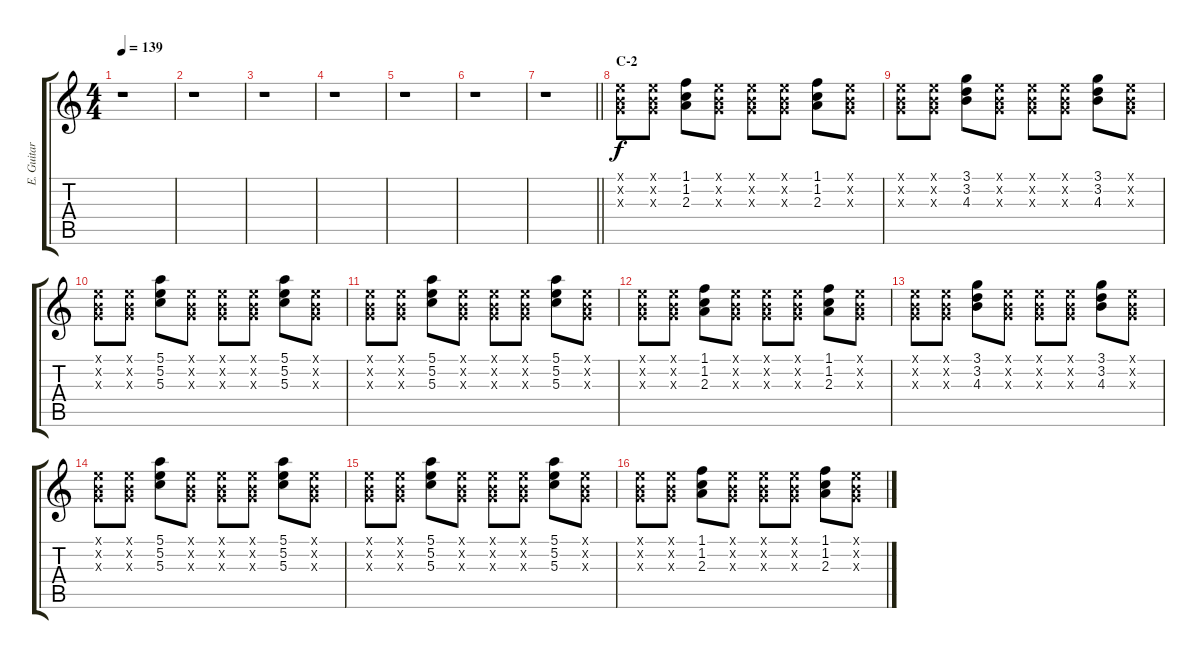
\track ("E. Guitar I" "E. Guitar ") {instrument electricguitarclean}
\staff {score tabs}
\tuning (E4 B3 G3 D3 A2 E2) {hide}
\ts (4 4)
\tempo 139
\clef g2
\ks aminor
r.1{dy f} |
r.1 |
r.1 |
r.1 |
r.1 |
r.1 |
\barLineRight lightlight
r.1 |
\section ("" "C-2")
(0.1{x} 0.2{x} 0.3{x}).8 (0.1{x} 0.2{x} 0.3{x}).8 (1.1 1.2 2.3).8 (0.1{x} 0.2{x} 0.3{x}).8 (0.1{x} 0.2{x} 0.3{x}).8 (0.1{x} 0.2{x} 0.3{x}).8 (1.1 1.2 2.3).8 (0.1{x} 0.2{x} 0.3{x}).8 |
(0.1{x} 0.2{x} 0.3{x}).8 (0.1{x} 0.2{x} 0.3{x}).8 (3.1 3.2 4.3).8 (0.1{x} 0.2{x} 0.3{x}).8 (0.1{x} 0.2{x} 0.3{x}).8 (0.1{x} 0.2{x} 0.3{x}).8 (3.1 3.2 4.3).8 (0.1{x} 0.2{x} 0.3{x}).8 |
(0.1{x} 0.2{x} 0.3{x}).8 (0.1{x} 0.2{x} 0.3{x}).8 (5.1 5.2 5.3).8 (0.1{x} 0.2{x} 0.3{x}).8 (0.1{x} 0.2{x} 0.3{x}).8 (0.1{x} 0.2{x} 0.3{x}).8 (5.1 5.2 5.3).8 (0.1{x} 0.2{x} 0.3{x}).8 |
(0.1{x} 0.2{x} 0.3{x}).8 (0.1{x} 0.2{x} 0.3{x}).8 (5.1 5.2 5.3).8 (0.1{x} 0.2{x} 0.3{x}).8 (0.1{x} 0.2{x} 0.3{x}).8 (0.1{x} 0.2{x} 0.3{x}).8 (5.1 5.2 5.3).8 (0.1{x} 0.2{x} 0.3{x}).8 |
(0.1{x} 0.2{x} 0.3{x}).8 (0.1{x} 0.2{x} 0.3{x}).8 (1.1 1.2 2.3).8 (0.1{x} 0.2{x} 0.3{x}).8 (0.1{x} 0.2{x} 0.3{x}).8 (0.1{x} 0.2{x} 0.3{x}).8 (1.1 1.2 2.3).8 (0.1{x} 0.2{x} 0.3{x}).8 |
(0.1{x} 0.2{x} 0.3{x}).8 (0.1{x} 0.2{x} 0.3{x}).8 (3.1 3.2 4.3).8 (0.1{x} 0.2{x} 0.3{x}).8 (0.1{x} 0.2{x} 0.3{x}).8 (0.1{x} 0.2{x} 0.3{x}).8 (3.1 3.2 4.3).8 (0.1{x} 0.2{x} 0.3{x}).8 |
(0.1{x} 0.2{x} 0.3{x}).8 (0.1{x} 0.2{x} 0.3{x}).8 (5.1 5.2 5.3).8 (0.1{x} 0.2{x} 0.3{x}).8 (0.1{x} 0.2{x} 0.3{x}).8 (0.1{x} 0.2{x} 0.3{x}).8 (5.1 5.2 5.3).8 (0.1{x} 0.2{x} 0.3{x}).8 |
(0.1{x} 0.2{x} 0.3{x}).8 (0.1{x} 0.2{x} 0.3{x}).8 (5.1 5.2 5.3).8 (0.1{x} 0.2{x} 0.3{x}).8 (0.1{x} 0.2{x} 0.3{x}).8 (0.1{x} 0.2{x} 0.3{x}).8 (5.1 5.2 5.3).8 (0.1{x} 0.2{x} 0.3{x}).8 |
(0.1{x} 0.2{x} 0.3{x}).8 (0.1{x} 0.2{x} 0.3{x}).8 (1.1 1.2 2.3).8 (0.1{x} 0.2{x} 0.3{x}).8 (0.1{x} 0.2{x} 0.3{x}).8 (0.1{x} 0.2{x} 0.3{x}).8 (1.1 1.2 2.3).8 (0.1{x} 0.2{x} 0.3{x}).8
